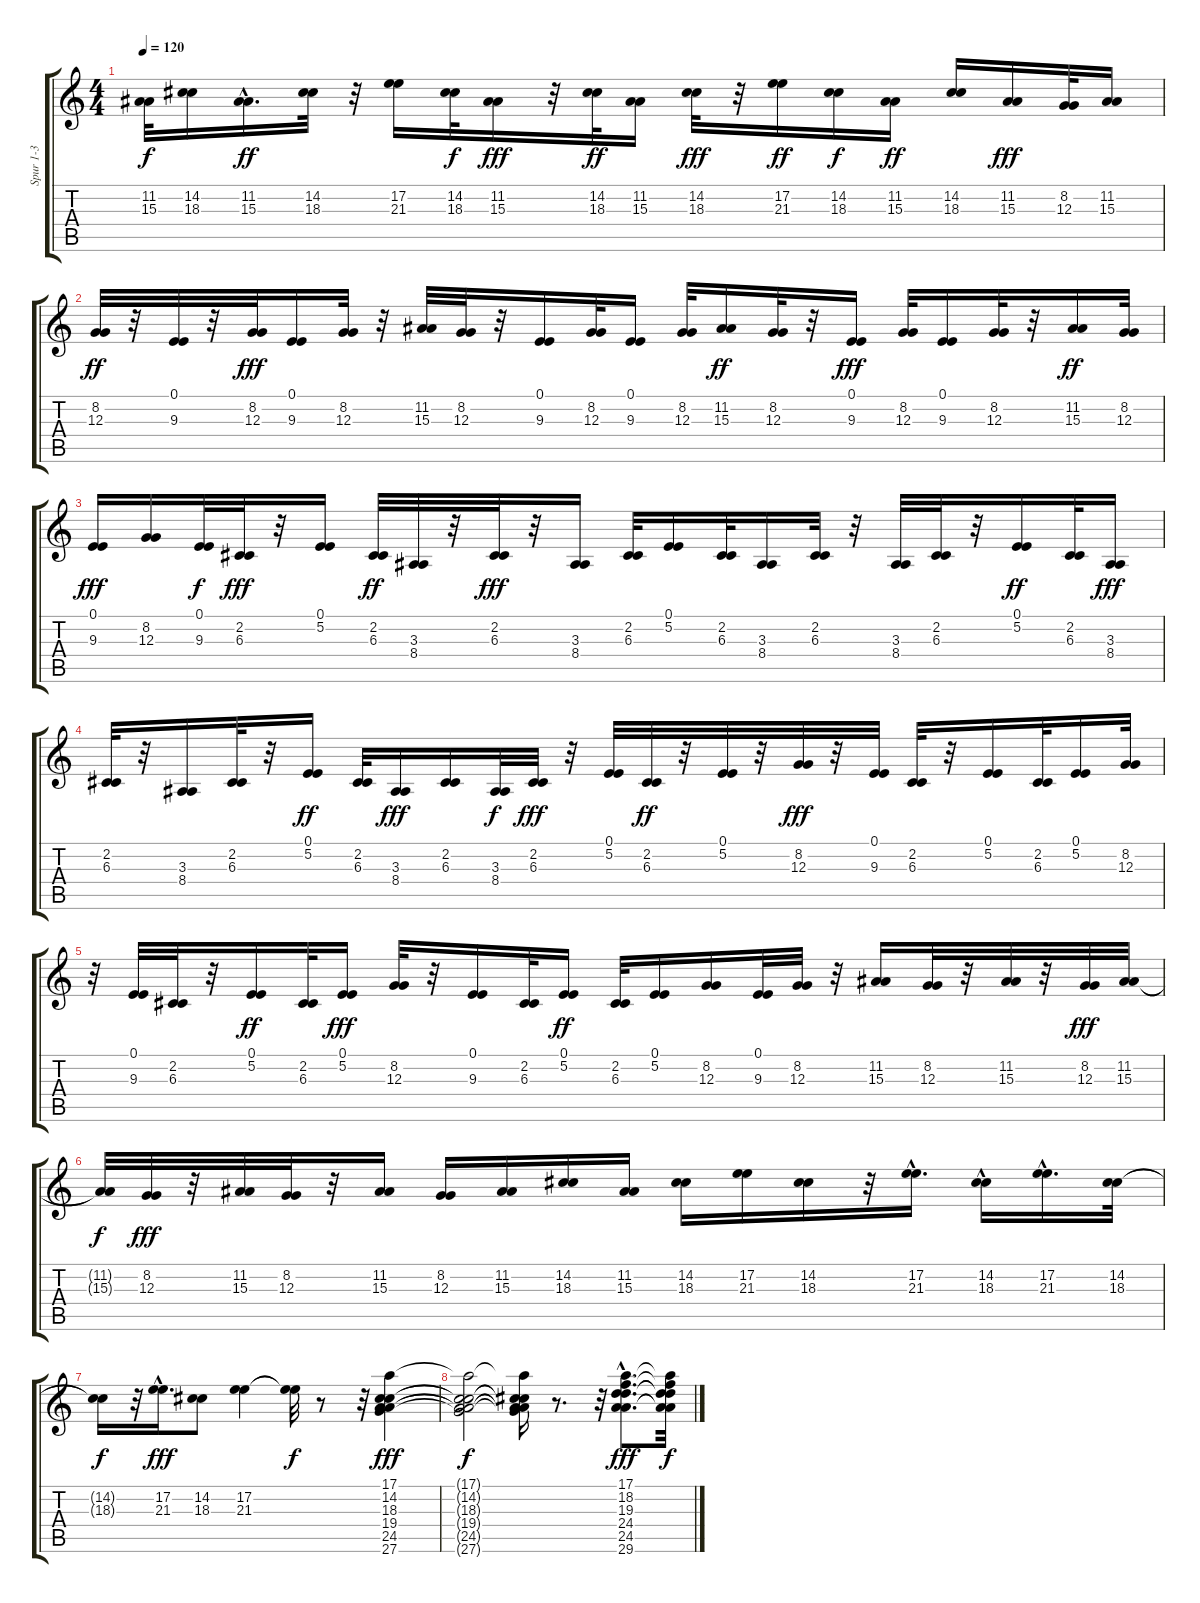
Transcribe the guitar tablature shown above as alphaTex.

\track ("Spur 1-3" "Spur 1-3") {instrument churchorgan}
\staff {score tabs}
\tuning (E4 B3 G3 D3 A2 E2) {hide}
\ts (4 4)
\tempo 120
\clef g2
\ks c
(11.2{t} 15.3{t}).32{dy f} (14.2 18.3).16 (11.2{hac} 15.3{hac}).16{d dy ff} (14.2 18.3).32 r.32 (17.2 21.3).16 (14.2 18.3).32{dy f} (11.2 15.3).16{dy fff} r.32 (14.2 18.3).32{dy ff} (11.2 15.3).16 (14.2 18.3).32{dy fff} r.32 (17.2 21.3).16{dy ff} (14.2 18.3).16{dy f} (11.2 15.3).16{dy ff} (14.2 18.3).16 (11.2 15.3).16{dy fff} (8.2 12.3).32 (11.2 15.3).16 |
(8.2 12.3).32{dy ff} r.32 (0.1 9.3).32 r.32 (8.2 12.3).32{dy fff} (0.1 9.3).16 (8.2 12.3).32 r.32 (11.2 15.3).32 (8.2 12.3).32 r.32 (0.1 9.3).16 (8.2 12.3).32 (0.1 9.3).16 (8.2 12.3).32 (11.2 15.3).16{dy ff} (8.2 12.3).32 r.32 (0.1 9.3).16{dy fff} (8.2 12.3).32 (0.1 9.3).16 (8.2 12.3).32 r.32 (11.2 15.3).16{dy ff} (8.2 12.3).32 |
(0.1 9.3).16{dy fff} (8.2 12.3).16 (0.1 9.3).32{dy f} (2.2 6.3).32{dy fff} r.32 (0.1 5.2).16 (2.2 6.3).32{dy ff} (3.3 8.4).32 r.32 (2.2 6.3).32{dy fff} r.32 (3.3 8.4).16 (2.2 6.3).32 (0.1 5.2).16 (2.2 6.3).32 (3.3 8.4).16 (2.2 6.3).32 r.32 (3.3 8.4).32 (2.2 6.3).32 r.32 (0.1 5.2).16{dy ff} (2.2 6.3).32 (3.3 8.4).16{dy fff} |
(2.2 6.3).32 r.32 (3.3 8.4).16 (2.2 6.3).32 r.32 (0.1 5.2).16{dy ff} (2.2 6.3).32 (3.3 8.4).16{dy fff} (2.2 6.3).16 (3.3 8.4).32{dy f} (2.2 6.3).32{dy fff} r.32 (0.1 5.2).32 (2.2 6.3).32{dy ff} r.32 (0.1 5.2).32 r.32 (8.2 12.3).32{dy fff} r.32 (0.1 9.3).32 (2.2 6.3).32 r.32 (0.1 5.2).16 (2.2 6.3).32 (0.1 5.2).16 (8.2 12.3).32 |
r.32 (0.1 9.3).32 (2.2 6.3).32 r.32 (0.1 5.2).16{dy ff} (2.2 6.3).32 (0.1 5.2).16{dy fff} (8.2 12.3).32 r.32 (0.1 9.3).16 (2.2 6.3).32 (0.1 5.2).16{dy ff} (2.2 6.3).32 (0.1 5.2).16 (8.2 12.3).16 (0.1 9.3).32 (8.2 12.3).32 r.32 (11.2 15.3).16 (8.2 12.3).32 r.32 (11.2 15.3).32 r.32 (8.2 12.3).32{dy fff} (11.2 15.3).32 |
(11.2{t} 15.3{t}).32{dy f} (8.2 12.3).32{dy fff} r.32 (11.2 15.3).32 (8.2 12.3).32 r.32 (11.2 15.3).16 (8.2 12.3).16 (11.2 15.3).16 (14.2 18.3).16 (11.2 15.3).16 (14.2 18.3).16 (17.2 21.3).16 (14.2 18.3).16 r.32 (17.2{hac} 21.3{hac}).16{d} (14.2{hac} 18.3{hac}).16 (17.2{hac} 21.3{hac}).16{d} (14.2 18.3).32 |
(14.2{t} 18.3{t}).16{dy f} r.32 (17.2{hac} 21.3{hac}).16{d dy fff} (14.2 18.3).8 (17.2 21.3).4 (17.2{t} 21.3{t}).32{dy f} r.8 r.32 (17.1 14.2 18.3 19.4 24.5 27.6).4{dy fff} |
(17.1{t} 14.2{t} 18.3{t} 19.4{t} 24.5{t} 27.6{t}).2{dy f} (17.1{t} 14.2{t} 18.3{t} 19.4{t} 24.5{t} 27.6{t}).16 r.8{d} r.32 (17.1{hac} 18.2{hac} 19.3{hac} 24.4{hac} 24.5{hac} 29.6{hac}).8{d dy fff} (17.1{t} 18.2{t} 19.3{t} 24.4{t} 24.5{t} 29.6{t}).32{dy f}
